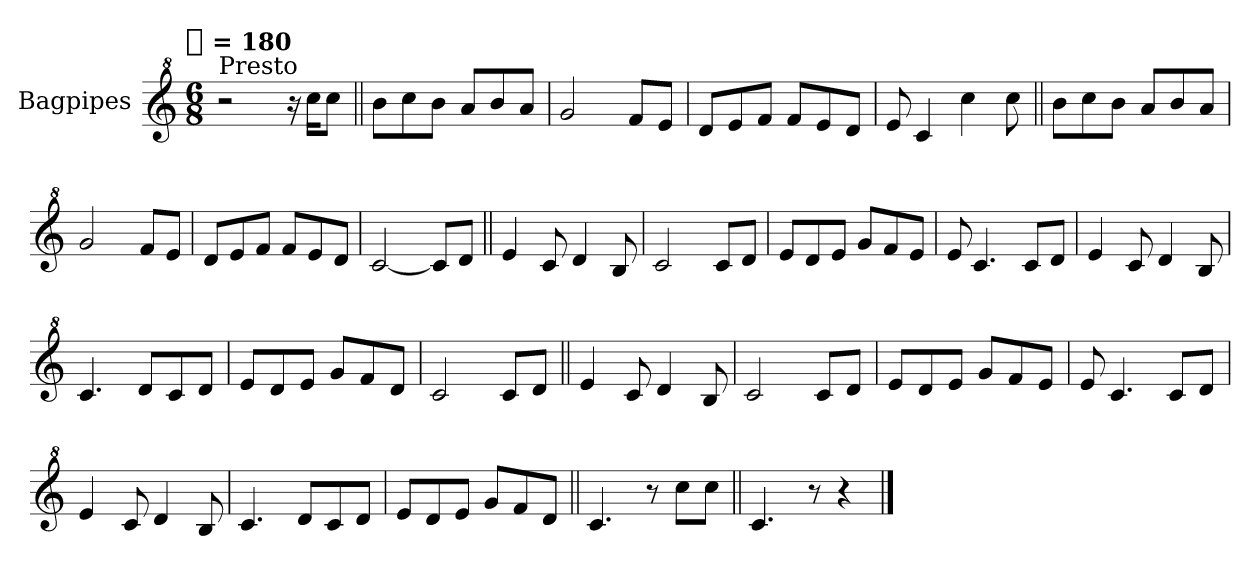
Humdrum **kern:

**kern
*part1
*staff1
*I"Bagpipes
*I'Bag
*clefG^2
*k[]
!!LO:TX:omd:t=[quarter] = 180
*M6/8
*MM180
=1
!LO:TX:a:t=Presto
2r
16r
16cccKL
8cccJ
=||
8bbL
8ccc
8bbJ
8aaL
8bb
8aaJ
=
2gg
8ffL
8eeJ
=
8ddL
8ee
8ffJ
8ffL
8ee
8ddJ
=
8ee
4cc
4ccc
8ccc
=||
8bbL
8ccc
8bbJ
8aaL
8bb
8aaJ
=
2gg
8ffL
8eeJ
=
8ddL
8ee
8ffJ
8ffL
8ee
8ddJ
=
[2cc
8ccL]
8ddJ
=||
4ee
8cc
4dd
8b
=
2cc
8ccL
8ddJ
=
8eeL
8dd
8eeJ
8ggL
8ff
8eeJ
=
8ee
4.cc
8ccL
8ddJ
=
4ee
8cc
4dd
8b
=
4.cc
8ddL
8cc
8ddJ
=
8eeL
8dd
8eeJ
8ggL
8ff
8ddJ
=
2cc
8ccL
8ddJ
=||
4ee
8cc
4dd
8b
=
2cc
8ccL
8ddJ
=
8eeL
8dd
8eeJ
8ggL
8ff
8eeJ
=
8ee
4.cc
8ccL
8ddJ
=
4ee
8cc
4dd
8b
=
4.cc
8ddL
8cc
8ddJ
=
8eeL
8dd
8eeJ
8ggL
8ff
8ddJ
=||
4.cc
8r
8cccL
8cccJ
=||
4.cc
8r
4r
==
*-
